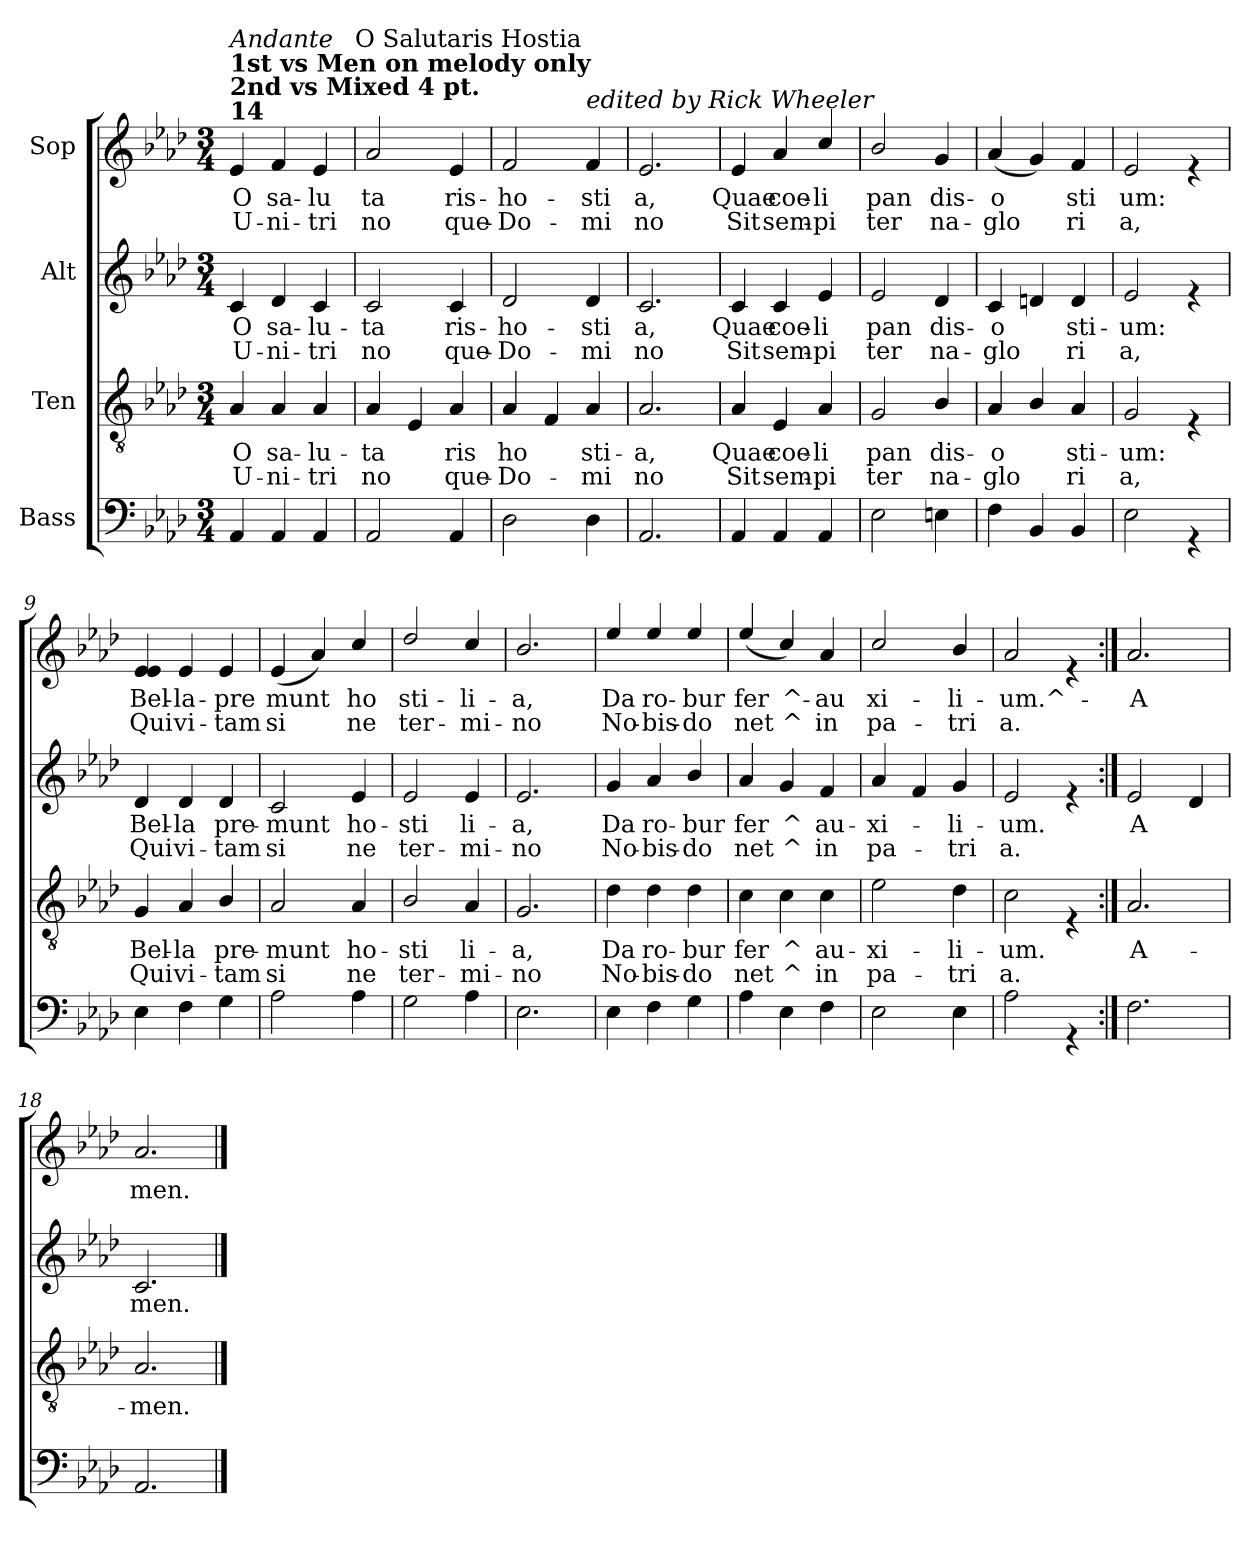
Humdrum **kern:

**kern	**kern	**text	**text	**kern	**text	**text	**kern	**text	**text
*part4	*part3	*part3	*part3	*part2	*part2	*part2	*part1	*part1	*part1
*staff4	*staff3	*staff3	*staff3	*staff2	*staff2	*staff2	*staff1	*staff1	*staff1
*I"Bass	*I"Ten	*	*	*I"Alt	*	*	*I"Sop	*	*
*clefF4	*clefGv2	*	*	*clefG2	*	*	*clefG2	*	*
*k[b-e-a-d-]	*k[b-e-a-d-]	*	*	*k[b-e-a-d-]	*	*	*k[b-e-a-d-]	*	*
*A-:	*A-:	*	*	*A-:	*	*	*A-:	*	*
*M3/4	*M3/4	*	*	*M3/4	*	*	*M3/4	*	*
=1	=1	=1	=1	=1	=1	=1	=1	=1	=1
!	!	!	!	!	!	!	!LO:TX:a:B:t=14	!	!
!	!	!	!	!	!	!	!LO:TX:a:B:t=1st vs Men on melody only\n2nd vs Mixed 4 pt.	!	!
!	!	!	!	!	!	!	!LO:TX:a:i:t=Andante	!	!
!	!	!LO:LY:b	!LO:LY:b	!	!LO:LY:b	!LO:LY:b	!	!LO:LY:b	!LO:LY:b
4AA-/	4A-/	O	U-	4c/	O	U-	4e-/	O	U-
!	!	!LO:LY:b	!LO:LY:b	!	!LO:LY:b	!LO:LY:b	!	!LO:LY:b	!LO:LY:b
4AA-/	4A-/	sa-	-ni-	4d-/	sa-	-ni-	4f/	sa-	-ni-
!	!	!LO:LY:b	!LO:LY:b	!	!LO:LY:b	!LO:LY:b	!	!LO:LY:b	!LO:LY:b
4AA-/	4A-/	-lu-	-tri	4c/	-lu-	-tri	4e-/	-lu	-tri
!	!	!	!	!	!	!	!LO:TX:a:t=O Salutaris Hostia	!	!
=2	=2	=2	=2	=2	=2	=2	=2	=2	=2
!	!	!LO:LY:b	!LO:LY:b	!	!LO:LY:b	!LO:LY:b	!	!LO:LY:b	!LO:LY:b
2AA-/	4A-/	-ta	no	2c/	-ta	no	2a-/	ta	no
.	4E-/	.	.	.	.	.	.	.	.
!	!	!LO:LY:b	!LO:LY:b	!	!LO:LY:b	!LO:LY:b	!	!LO:LY:b	!LO:LY:b
4AA-/	4A-/	ris	que-	4c/	ris-	que-	4e-/	ris-	que-
=3	=3	=3	=3	=3	=3	=3	=3	=3	=3
!	!	!LO:LY:b	!LO:LY:b	!	!LO:LY:b	!LO:LY:b	!	!LO:LY:b	!LO:LY:b
2D-\	4A-/	ho	-Do-	2d-/	-ho-	-Do-	2f/	-ho-	-Do-
.	4F/	.	.	.	.	.	.	.	.
!	!	!	!	!	!	!	!LO:TX:a:i:t=edited by Rick Wheeler	!	!
!	!	!LO:LY:b	!LO:LY:b	!	!LO:LY:b	!LO:LY:b	!	!LO:LY:b	!LO:LY:b
4D-\	4A-/	sti-	-mi	4d-/	-sti	-mi	4f/	-sti	-mi
=4	=4	=4	=4	=4	=4	=4	=4	=4	=4
!	!	!LO:LY:b	!LO:LY:b	!	!LO:LY:b	!LO:LY:b	!	!LO:LY:b	!LO:LY:b
2.AA-/	2.A-/	-a,	no	2.c/	a,	no	2.e-/	a,	no
!!LO:LB:g=z
=5	=5	=5	=5	=5	=5	=5	=5	=5	=5
!	!	!LO:LY:b	!LO:LY:b	!	!LO:LY:b	!LO:LY:b	!	!LO:LY:b	!LO:LY:b
4AA-/	4A-/	Quae	Sit	4c/	Quae	Sit	4e-/	Quae	Sit
!	!	!LO:LY:b	!LO:LY:b	!	!LO:LY:b	!LO:LY:b	!	!LO:LY:b	!LO:LY:b
4AA-/	4E-/	coe-	sem-	4c/	coe-	sem-	4a-/	coe-	sem-
!	!	!LO:LY:b	!LO:LY:b	!	!LO:LY:b	!LO:LY:b	!	!LO:LY:b	!LO:LY:b
4AA-/	4A-/	-li	-pi	4e-/	-li	-pi	4cc/	-li	-pi
=6	=6	=6	=6	=6	=6	=6	=6	=6	=6
!	!	!LO:LY:b	!LO:LY:b	!	!LO:LY:b	!LO:LY:b	!	!LO:LY:b	!LO:LY:b
2E-\	2G/	pan	ter	2e-/	pan	ter	2b-/	pan	ter
!	!	!LO:LY:b	!LO:LY:b	!	!LO:LY:b	!LO:LY:b	!	!LO:LY:b	!LO:LY:b
4En\	4B-/	dis-	na-	4d-/	dis-	na-	4g/	dis-	na-
=7	=7	=7	=7	=7	=7	=7	=7	=7	=7
!	!	!LO:LY:b	!LO:LY:b	!	!LO:LY:b	!LO:LY:b	!	!LO:LY:b	!LO:LY:b
4F\	4A-/	-o	-glo	4c/	-o	-glo	(<4a-/	-o	-glo
4BB-/	4B-/	.	.	4dn/	.	.	4g/)	.	.
!	!	!LO:LY:b	!LO:LY:b	!	!LO:LY:b	!LO:LY:b	!	!LO:LY:b	!LO:LY:b
4BB-/	4A-/	sti-	ri	4d/	sti-	ri	4f/	sti	ri
=8	=8	=8	=8	=8	=8	=8	=8	=8	=8
!	!	!LO:LY:b	!LO:LY:b	!	!LO:LY:b	!LO:LY:b	!	!LO:LY:b	!LO:LY:b
2E-\	2G/	-um:	a,	2e-/	-um:	a,	2e-/	um:	a,
4rGG	4rE	.	.	4re	.	.	4re	.	.
!!LO:LB:g=z
=9	=9	=9	=9	=9	=9	=9	=9	=9	=9
!	!	!LO:LY:b	!LO:LY:b	!	!LO:LY:b	!LO:LY:b	!	!LO:LY:b	!LO:LY:b
4E-\	4G/	Bel-	Qui	4d-/	Bel-	Qui	4e-/ 4e-/	Bel-	Qui
!	!	!LO:LY:b	!LO:LY:b	!	!LO:LY:b	!LO:LY:b	!	!LO:LY:b	!LO:LY:b
4F\	4A-/	-la	vi-	4d-/	-la	vi-	4e-/	-la-	vi-
!	!	!LO:LY:b	!LO:LY:b	!	!LO:LY:b	!LO:LY:b	!	!LO:LY:b	!LO:LY:b
4G\	4B-/	pre-	-tam	4d-/	pre-	-tam	4e-/	-pre	-tam
=10	=10	=10	=10	=10	=10	=10	=10	=10	=10
!	!	!LO:LY:b	!LO:LY:b	!	!LO:LY:b	!LO:LY:b	!	!LO:LY:b	!LO:LY:b
2A-\	2A-/	-munt	si	2c/	-munt	si	(<4e-/	munt	si
.	.	.	.	.	.	.	4a-/)	.	.
!	!	!LO:LY:b	!LO:LY:b	!	!LO:LY:b	!LO:LY:b	!	!LO:LY:b	!LO:LY:b
4A-\	4A-/	ho-	ne	4e-/	ho-	ne	4cc/	ho	ne
=11	=11	=11	=11	=11	=11	=11	=11	=11	=11
!	!	!LO:LY:b	!LO:LY:b	!	!LO:LY:b	!LO:LY:b	!	!LO:LY:b	!LO:LY:b
2G\	2B-/	-sti	ter-	2e-/	-sti	ter-	2dd-/	sti-	ter-
!	!	!LO:LY:b	!LO:LY:b	!	!LO:LY:b	!LO:LY:b	!	!LO:LY:b	!LO:LY:b
4A-\	4A-/	li-	-mi-	4e-/	li-	-mi-	4cc/	-li-	-mi-
=12	=12	=12	=12	=12	=12	=12	=12	=12	=12
!	!	!LO:LY:b	!LO:LY:b	!	!LO:LY:b	!LO:LY:b	!	!LO:LY:b	!LO:LY:b
2.E-\	2.G/	-a,	-no	2.e-/	-a,	-no	2.b-/	-a,	-no
!!LO:PB:g=z
=13	=13	=13	=13	=13	=13	=13	=13	=13	=13
!	!	!LO:LY:b	!LO:LY:b	!	!LO:LY:b	!LO:LY:b	!	!LO:LY:b	!LO:LY:b
4E-\	4d-\	Da	No-	4g/	Da	No-	4ee-/	Da	No-
!	!	!LO:LY:b	!LO:LY:b	!	!LO:LY:b	!LO:LY:b	!	!LO:LY:b	!LO:LY:b
4F\	4d-\	ro-	-bis-	4a-/	ro-	-bis-	4ee-/	ro-	-bis-
!	!	!LO:LY:b	!LO:LY:b	!	!LO:LY:b	!LO:LY:b	!	!LO:LY:b	!LO:LY:b
4G\	4d-\	-bur	-do	4b-/	-bur	-do	4ee-/	-bur	-do
=14	=14	=14	=14	=14	=14	=14	=14	=14	=14
!	!	!LO:LY:b	!LO:LY:b	!	!LO:LY:b	!LO:LY:b	!	!LO:LY:b	!LO:LY:b
4A-\	4c\	fer	net	4a-/	fer	net	(<4ee-/	fer	net
!	!	!LO:LY:b	!LO:LY:b	!	!LO:LY:b	!LO:LY:b	!	!LO:LY:b	!LO:LY:b
4E-\	4c\	^	^	4g/	^	^	4cc/)	^-	^
!	!	!LO:LY:b	!LO:LY:b	!	!LO:LY:b	!LO:LY:b	!	!LO:LY:b	!LO:LY:b
4F\	4c\	au-	in	4f/	au-	in	4a-/	-au	in
=15	=15	=15	=15	=15	=15	=15	=15	=15	=15
!	!	!LO:LY:b	!LO:LY:b	!	!LO:LY:b	!LO:LY:b	!	!LO:LY:b	!LO:LY:b
2E-\	2e-\	-xi-	pa-	4a-/	-xi-	pa-	2cc/	xi-	pa-
.	.	.	.	4f/	.	.	.	.	.
!	!	!LO:LY:b	!LO:LY:b	!	!LO:LY:b	!LO:LY:b	!	!LO:LY:b	!LO:LY:b
4E-\	4d-\	-li-	-tri	4g/	-li-	-tri	4b-/	-li-	-tri
=16	=16	=16	=16	=16	=16	=16	=16	=16	=16
!	!	!LO:LY:b	!LO:LY:b	!	!LO:LY:b	!LO:LY:b	!	!LO:LY:b	!LO:LY:b
2A-\	2c\	-um.	a.	2e-/	-um.	a.	2a-/	-um.^-	a.
4rGG	4rE	.	.	4re	.	.	4re	.	.
=17:|!	=17:|!	=17:|!	=17:|!	=17:|!	=17:|!	=17:|!	=17:|!	=17:|!	=17:|!
!	!	!LO:LY:b	!	!	!LO:LY:b	!	!	!LO:LY:b	!
2.F\	2.A-/	A-	.	2e-/	A	.	2.a-/	-A	.
.	.	.	.	4d-/	.	.	.	.	.
=18	=18	=18	=18	=18	=18	=18	=18	=18	=18
!	!	!LO:LY:b	!	!	!LO:LY:b	!	!	!LO:LY:b	!
2.AA-/	2.A-/	-men.	.	2.c/	men.	.	2.a-/	men.	.
==	==	==	==	==	==	==	==	==	==
*-	*-	*-	*-	*-	*-	*-	*-	*-	*-
